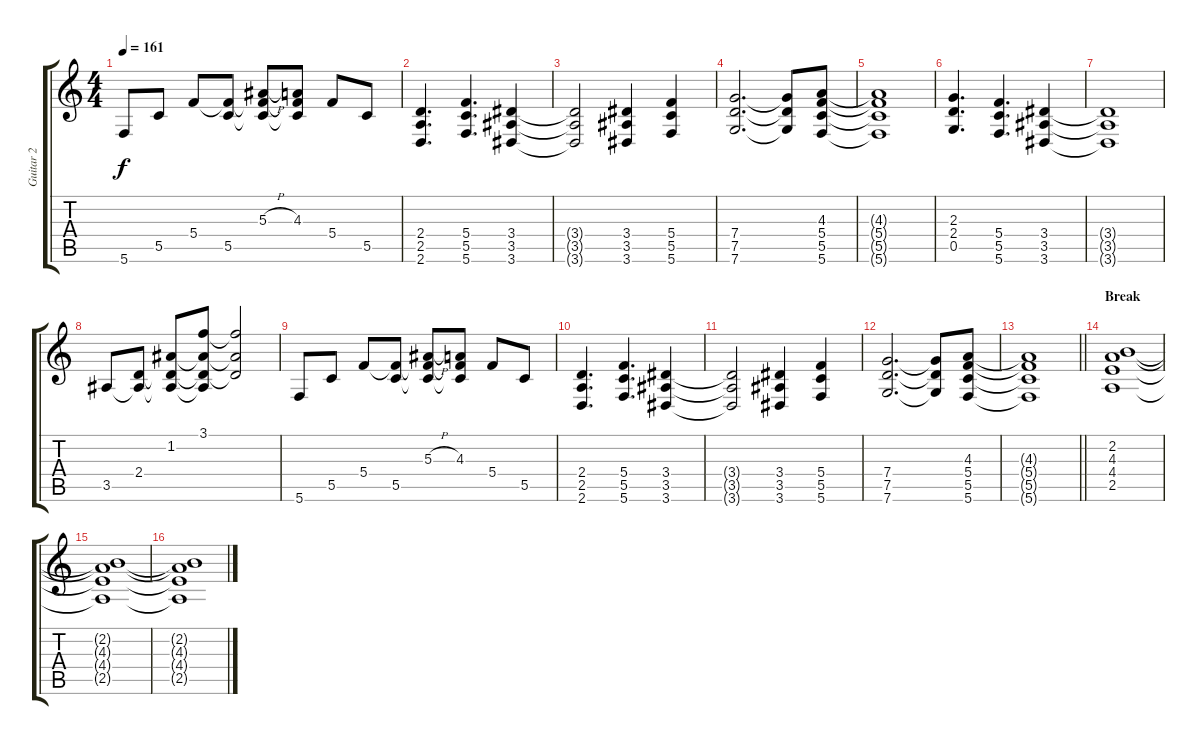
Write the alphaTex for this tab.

\track ("Guitar 2" "Guitar 2") {instrument overdrivenguitar}
\staff {score tabs}
\tuning (D4 A3 F3 C3 G2 C2) {hide}
\ts (4 4)
\tempo 161
\clef g2
\ks c
5.6.8{dy f} 5.5.8 5.4.8 (5.4{t} 5.5).8 (5.3{h} 5.4{t} 5.5{t}).8 (4.3 5.4{t} 5.5{t}).8 5.4.8 5.5.8 |
(2.4 2.5 2.6).4{d} (5.4 5.5 5.6).4{d} (3.4 3.5 3.6).4 |
(3.4{t} 3.5{t} 3.6{t}).2 (3.4 3.5 3.6).4 (5.4 5.5 5.6).4 |
(7.4 7.5 7.6).2{d} (7.4{t} 7.5{t} 7.6{t}).8 (4.3 5.4 5.5 5.6).8 |
(4.3{t} 5.4{t} 5.5{t} 5.6{t}).1 |
(2.3 2.4 0.5).4{d} (5.4 5.5 5.6).4{d} (3.4 3.5 3.6).4 |
(3.4{t} 3.5{t} 3.6{t}).1 |
3.5.8 (2.4 3.5{t}).8 (1.2 2.4{t} 3.5{t}).8 (3.1 1.2{t} 2.4{t} 3.5{t}).8 (3.1{t} 1.2{t} 2.4{t}).2 |
5.6.8 5.5.8 5.4.8 (5.4{t} 5.5).8 (5.3{h} 5.4{t} 5.5{t}).8 (4.3 5.4{t} 5.5{t}).8 5.4.8 5.5.8 |
(2.4 2.5 2.6).4{d} (5.4 5.5 5.6).4{d} (3.4 3.5 3.6).4 |
(3.4{t} 3.5{t} 3.6{t}).2 (3.4 3.5 3.6).4 (5.4 5.5 5.6).4 |
(7.4 7.5 7.6).2{d} (7.4{t} 7.5{t} 7.6{t}).8 (4.3 5.4 5.5 5.6).8 |
\barLineRight lightlight
(4.3{t} 5.4{t} 5.5{t} 5.6{t}).1 |
\section ("" "Break")
(2.2 4.3 4.4 2.5).1 |
(2.2{t} 4.3{t} 4.4{t} 2.5{t}).1 |
(2.2{t} 4.3{t} 4.4{t} 2.5{t}).1
